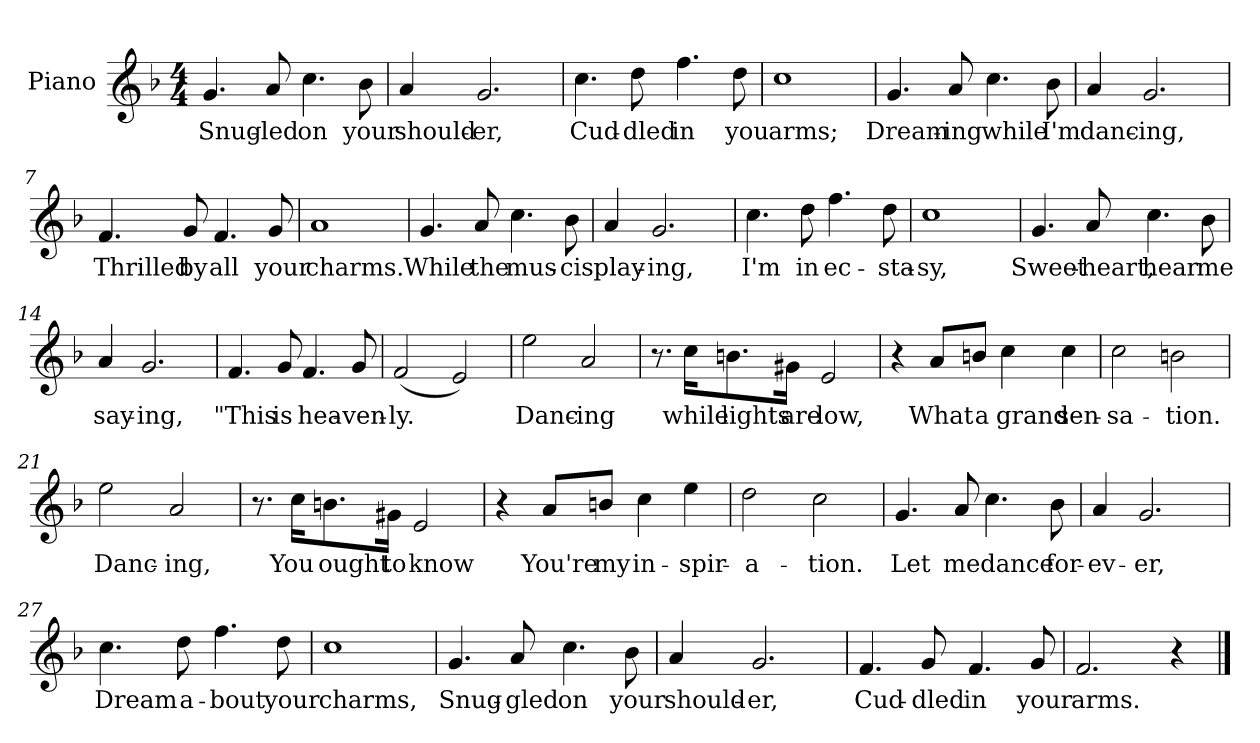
**kern	**text
*part1	*part1
*staff1	*staff1
*I"Piano	*
*I'Pno.	*
*clefG2	*
*k[b-]	*
*F:	*
*M4/4	*
=1	=1
4.g/	Snug-
8a/	-led
4.cc\	on
8b-\	your
=2	=2
4a/	should-
2.g/	-er,
=3	=3
4.cc\	Cud-
8dd\	-dled
4.ff\	in
8dd\	you
=4	=4
1cc	arms;
!!LO:LB:g=z
=5	=5
4.g/	Dream-
8a/	-ing
4.cc\	while
8b-\	I'm
=6	=6
4a/	danc-
2.g/	-ing,
=7	=7
4.f/	Thrilled
8g/	by
4.f/	all
8g/	your
=8	=8
1a	charms.
!!LO:LB:g=z
=9	=9
4.g/	While
8a/	the
4.cc\	mus-
8b-\	-cis
=10	=10
4a/	play-
2.g/	-ing,
=11	=11
4.cc\	I'm
8dd\	in
4.ff\	ec-
8dd\	-sta-
=12	=12
1cc	-sy,
=13	=13
4.g/	Sweet-
8a/	-heart,
4.cc\	hear
8b-\	me
!!LO:LB:g=z
=14	=14
4a/	say-
2.g/	-ing,
=15	=15
4.f/	"This
8g/	is
4.f/	hea-
8g/	-ven-
=16	=16
(2f/	ly.
2e/)	.
=17	=17
2ee\	Danc-
2a/	-ing
=18	=18
8.r	.
16cc\KL	while
8.bn\	lights
16g#X\Jk	are
2e/	low,
!!LO:LB:g=z
=19	=19
4r	.
8a/L	What
8bn/J	a
4cc\	grand
4cc\	sen-
=20	=20
2cc\	-sa-
2bn\	-tion.
=21	=21
2ee\	Danc-
2a/	-ing,
=22	=22
8.r	.
16cc\KL	You
8.bn\	ought
16g#X\Jk	to
2e/	know
!!LO:LB:g=z
=23	=23
4r	.
8a/L	You're
8bn/J	my
4cc\	in-
4ee\	-spir-
=24	=24
2dd\	-a-
2cc\	-tion.
=25	=25
4.g/	Let
8a/	me
4.cc\	dance
8b-\	for-
=26	=26
4a/	-ev-
2.g/	-er,
=27	=27
4.cc\	Dream
8dd\	a-
4.ff\	-bout
8dd\	your
!!LO:LB:g=z
=28	=28
1cc	charms,
=29	=29
4.g/	Snug-
8a/	-gled
4.cc\	on
8b-\	your
=30	=30
4a/	should-
2.g/	-er,
=31	=31
4.f/	Cud-
8g/	-dled
4.f/	in
8g/	your
=32	=32
2.f/	arms.
4r	.
==	==
*-	*-
